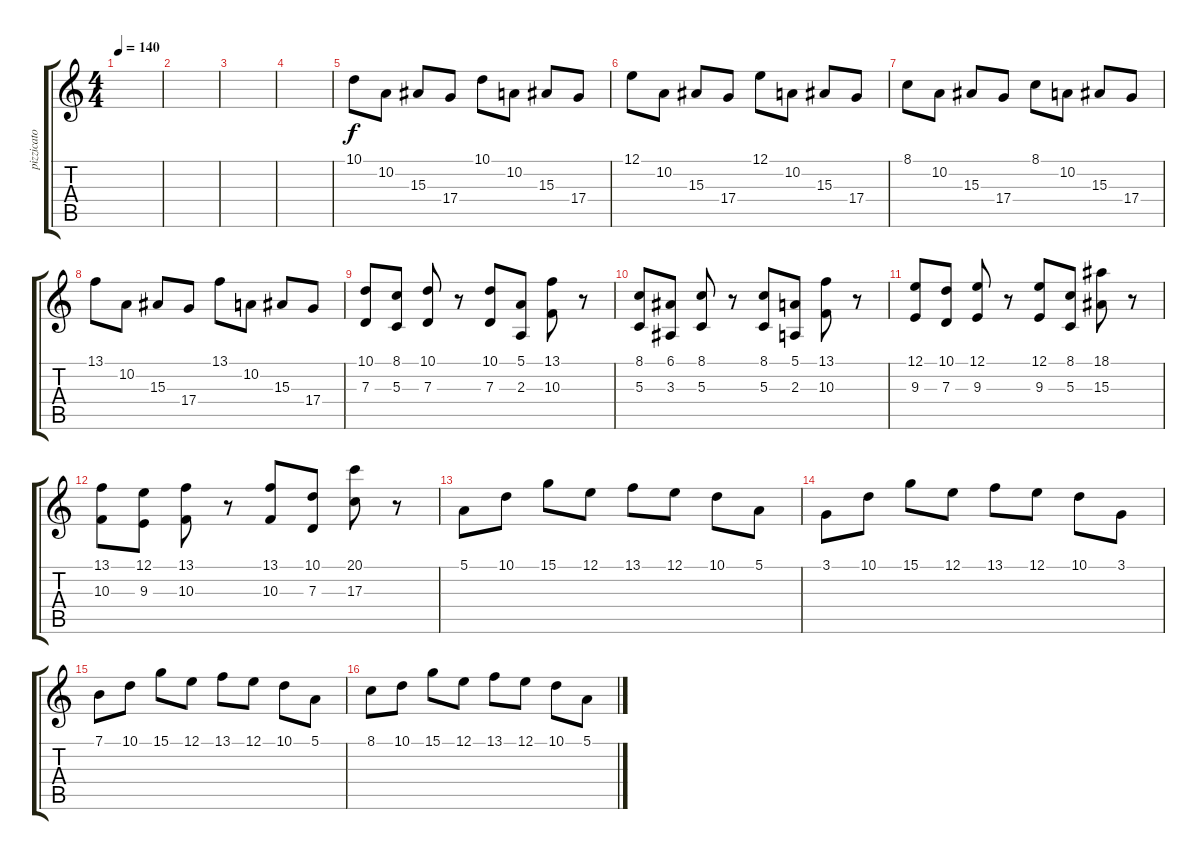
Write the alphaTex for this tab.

\track ("pizzicato" "pizzicato") {instrument pizzicatostrings}
\staff {score tabs}
\tuning (E4 B3 G3 D3 A2 E2) {hide}
\ts (4 4)
\tempo 140
\clef g2
\ks c
|
|
|
|
10.1.8 10.2.8 15.3.8 17.4.8 10.1.8 10.2.8 15.3.8 17.4.8 |
12.1.8 10.2.8 15.3.8 17.4.8 12.1.8 10.2.8 15.3.8 17.4.8 |
8.1.8 10.2.8 15.3.8 17.4.8 8.1.8 10.2.8 15.3.8 17.4.8 |
13.1.8 10.2.8 15.3.8 17.4.8 13.1.8 10.2.8 15.3.8 17.4.8 |
(10.1 7.3).8 (8.1 5.3).8 (10.1 7.3).8 r.8 (10.1 7.3).8 (5.1 2.3).8 (13.1 10.3).8 r.8 |
(8.1 5.3).8 (6.1 3.3).8 (8.1 5.3).8 r.8 (8.1 5.3).8 (5.1 2.3).8 (13.1 10.3).8 r.8 |
(12.1 9.3).8 (10.1 7.3).8 (12.1 9.3).8 r.8 (12.1 9.3).8 (8.1 5.3).8 (18.1 15.3).8 r.8 |
(13.1 10.3).8 (12.1 9.3).8 (13.1 10.3).8 r.8 (13.1 10.3).8 (10.1 7.3).8 (20.1 17.3).8 r.8 |
5.1.8 10.1.8 15.1.8 12.1.8 13.1.8 12.1.8 10.1.8 5.1.8 |
3.1.8 10.1.8 15.1.8 12.1.8 13.1.8 12.1.8 10.1.8 3.1.8 |
7.1.8 10.1.8 15.1.8 12.1.8 13.1.8 12.1.8 10.1.8 5.1.8 |
8.1.8 10.1.8 15.1.8 12.1.8 13.1.8 12.1.8 10.1.8 5.1.8
